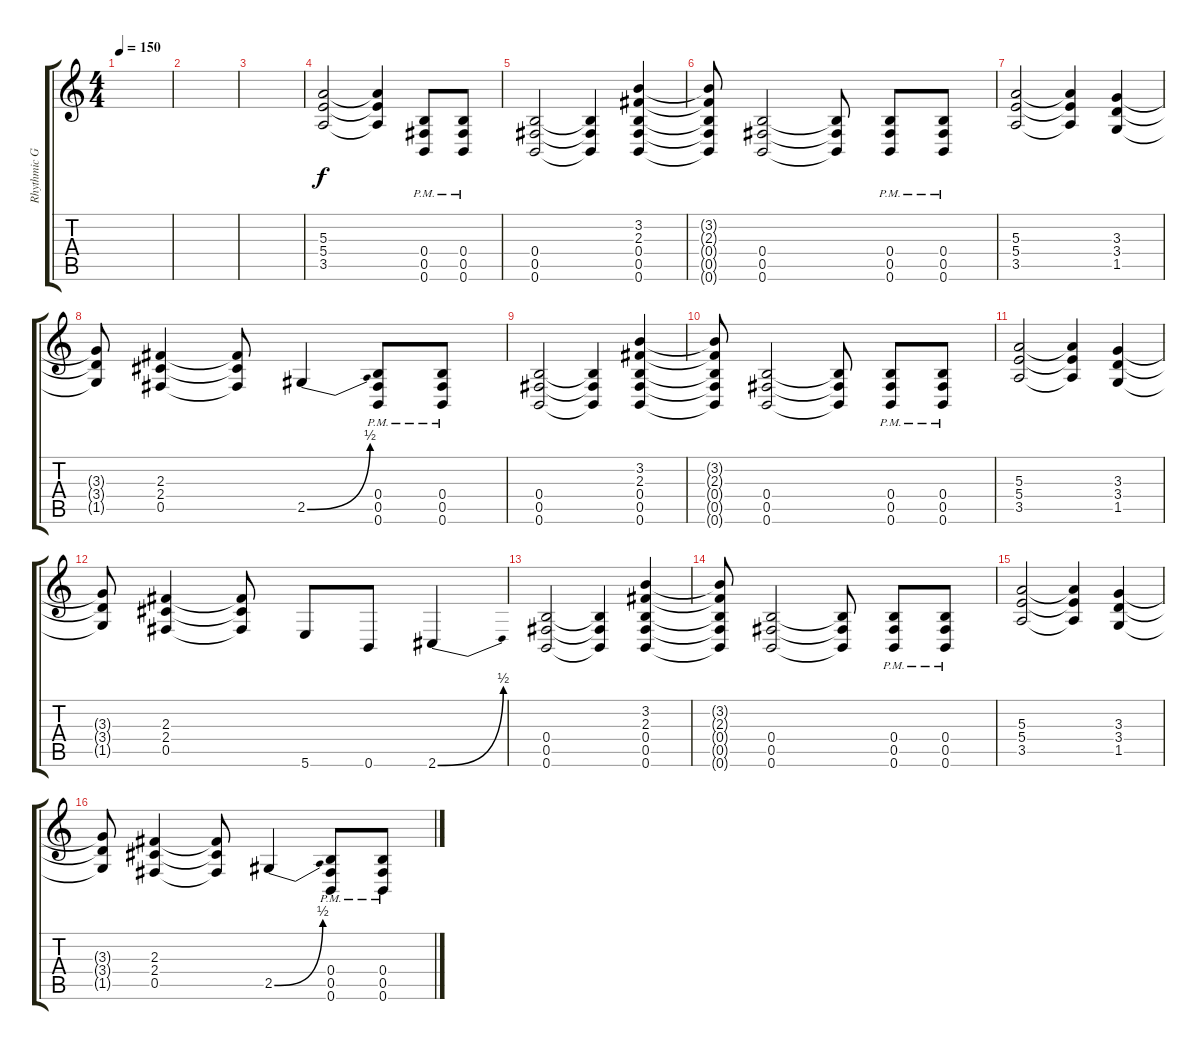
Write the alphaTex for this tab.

\track ("Rhythmic Guitar" "Rhythmic G") {instrument distortionguitar}
\staff {score tabs}
\tuning (Db4 Ab3 E3 B2 Gb2 B1) {hide}
\ts (4 4)
\tempo 150
\clef g2
\ks c
|
|
|
(5.3 5.4 3.5).2{instrument distortionguitar} (5.3{t} 5.4{t} 3.5{t}).4 (0.4{pm} 0.5{pm} 0.6{pm}).8 (0.4{pm} 0.5{pm} 0.6{pm}).8 |
(0.4 0.5 0.6).2 (0.4{t} 0.5{t} 0.6{t}).4 (3.2 2.3 0.4 0.5 0.6).4 |
(3.2{t} 2.3{t} 0.4{t} 0.5{t} 0.6{t}).8 (0.4 0.5 0.6).2 (0.4{t} 0.5{t} 0.6{t}).8 (0.4{pm} 0.5{pm} 0.6{pm}).8 (0.4{pm} 0.5{pm} 0.6{pm}).8 |
(5.3 5.4 3.5).2 (5.3{t} 5.4{t} 3.5{t}).4 (3.3 3.4 1.5).4 |
(3.3{t} 3.4{t} 1.5{t}).8 (2.3 2.4 0.5).4 (2.3{t} 2.4{t} 0.5{t}).8 2.5{be (bend 0 0 60 2)}.4 (0.4{pm} 0.5{pm} 0.6{pm}).8 (0.4{pm} 0.5{pm} 0.6{pm}).8 |
(0.4 0.5 0.6).2 (0.4{t} 0.5{t} 0.6{t}).4 (3.2 2.3 0.4 0.5 0.6).4 |
(3.2{t} 2.3{t} 0.4{t} 0.5{t} 0.6{t}).8 (0.4 0.5 0.6).2 (0.4{t} 0.5{t} 0.6{t}).8 (0.4{pm} 0.5{pm} 0.6{pm}).8 (0.4{pm} 0.5{pm} 0.6{pm}).8 |
(5.3 5.4 3.5).2 (5.3{t} 5.4{t} 3.5{t}).4 (3.3 3.4 1.5).4 |
(3.3{t} 3.4{t} 1.5{t}).8 (2.3 2.4 0.5).4 (2.3{t} 2.4{t} 0.5{t}).8 5.6.8 0.6.8 2.6{be (bend 0 0 60 2)}.4 |
(0.4 0.5 0.6).2 (0.4{t} 0.5{t} 0.6{t}).4 (3.2 2.3 0.4 0.5 0.6).4 |
(3.2{t} 2.3{t} 0.4{t} 0.5{t} 0.6{t}).8 (0.4 0.5 0.6).2 (0.4{t} 0.5{t} 0.6{t}).8 (0.4{pm} 0.5{pm} 0.6{pm}).8 (0.4{pm} 0.5{pm} 0.6{pm}).8 |
(5.3 5.4 3.5).2 (5.3{t} 5.4{t} 3.5{t}).4 (3.3 3.4 1.5).4 |
(3.3{t} 3.4{t} 1.5{t}).8 (2.3 2.4 0.5).4 (2.3{t} 2.4{t} 0.5{t}).8 2.5{be (bend 0 0 60 2)}.4 (0.4{pm} 0.5{pm} 0.6{pm}).8 (0.4{pm} 0.5{pm} 0.6{pm}).8
